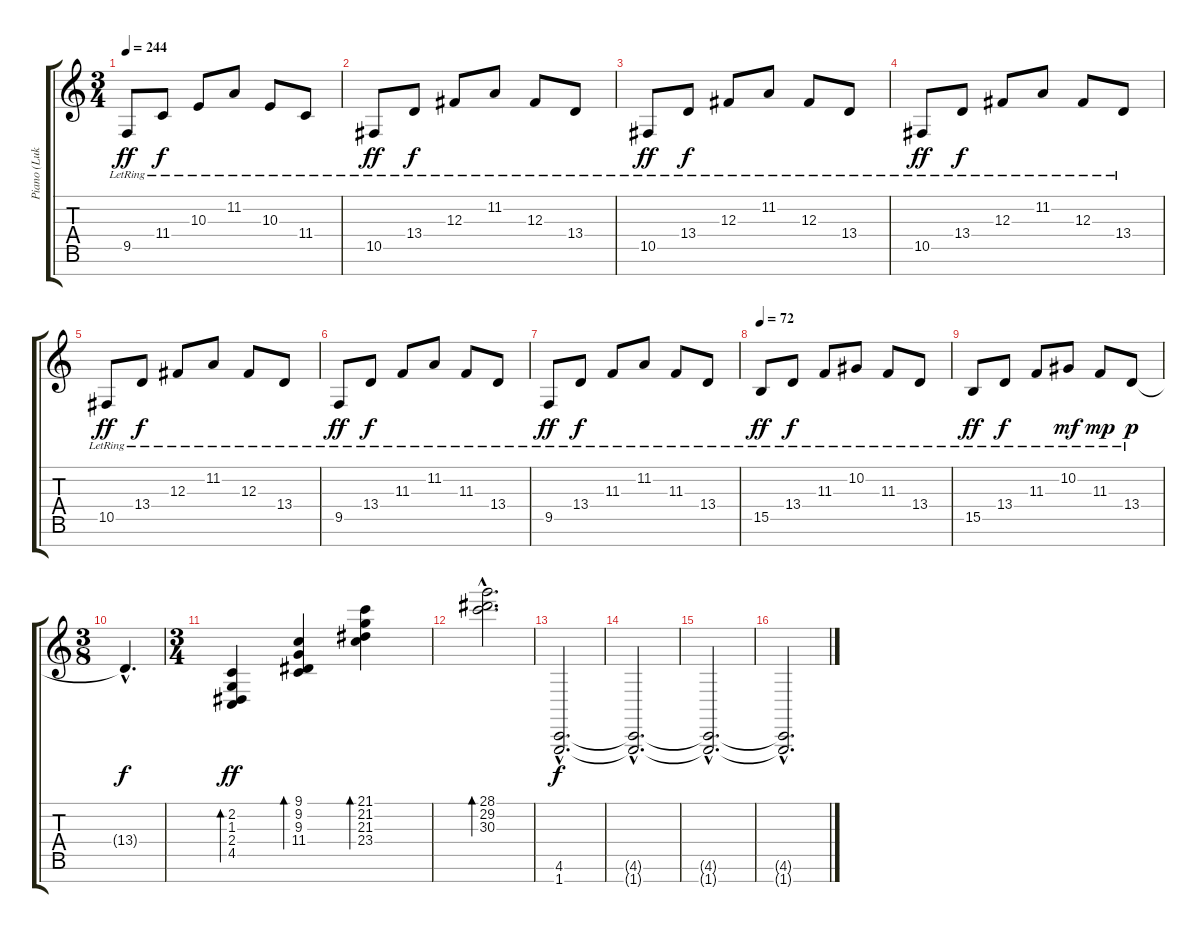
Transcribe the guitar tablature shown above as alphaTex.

\track ("Piano (Luke)" "Piano (Luk") {instrument acousticgrandpiano}
\staff {score tabs}
\tuning (Eb4 Bb3 Gb3 Db3 Ab2 Eb1 B1) {hide}
\ts (3 4)
\tempo 244
\clef g2
\ks c
9.5{lr}.8{dy ff} 11.4{lr}.8{dy f} 10.3{lr}.8 11.2{lr}.8 10.3{lr}.8 11.4{lr}.8 |
10.5{lr}.8{dy ff} 13.4{lr}.8{dy f} 12.3{lr}.8 11.2{lr}.8 12.3{lr}.8 13.4{lr}.8 |
10.5{lr}.8{dy ff} 13.4{lr}.8{dy f} 12.3{lr}.8 11.2{lr}.8 12.3{lr}.8 13.4{lr}.8 |
10.5{lr}.8{dy ff} 13.4{lr}.8{dy f} 12.3{lr}.8 11.2{lr}.8 12.3{lr}.8 13.4{lr}.8 |
10.5{lr}.8{dy ff} 13.4{lr}.8{dy f} 12.3{lr}.8 11.2{lr}.8 12.3{lr}.8 13.4{lr}.8 |
9.5{lr}.8{dy ff} 13.4{lr}.8{dy f} 11.3{lr}.8 11.2{lr}.8 11.3{lr}.8 13.4{lr}.8 |
9.5{lr}.8{dy ff} 13.4{lr}.8{dy f} 11.3{lr}.8 11.2{lr}.8 11.3{lr}.8 13.4{lr}.8 |
\tempo 72
15.5{lr}.8{dy ff} 13.4{lr}.8{dy f} 11.3{lr}.8 10.2{lr}.8 11.3{lr}.8 13.4{lr}.8 |
15.5{lr}.8{dy ff} 13.4{lr}.8{dy f} 11.3{lr}.8 10.2{lr}.8{dy mf} 11.3{lr}.8{dy mp} 13.4{lr}.8{dy p} |
\ts (3 8)
13.4{hac t}.4{d dy f} |
\ts (3 4)
(2.2 1.3 2.4 4.5).4{bd 240 dy ff} (9.1 9.2 9.3 11.4).4{bd 240} (21.1 21.2 21.3 23.4).4{bd 240} |
(28.1{hac} 29.2{hac} 30.3{hac}).2{d bd 240} |
(4.6{hac} 1.7{hac}).2{d dy f} |
(4.6{hac t} 1.7{hac t}).2{d} |
(4.6{hac t} 1.7{hac t}).2{d} |
(4.6{hac t} 1.7{hac t}).2{d}
